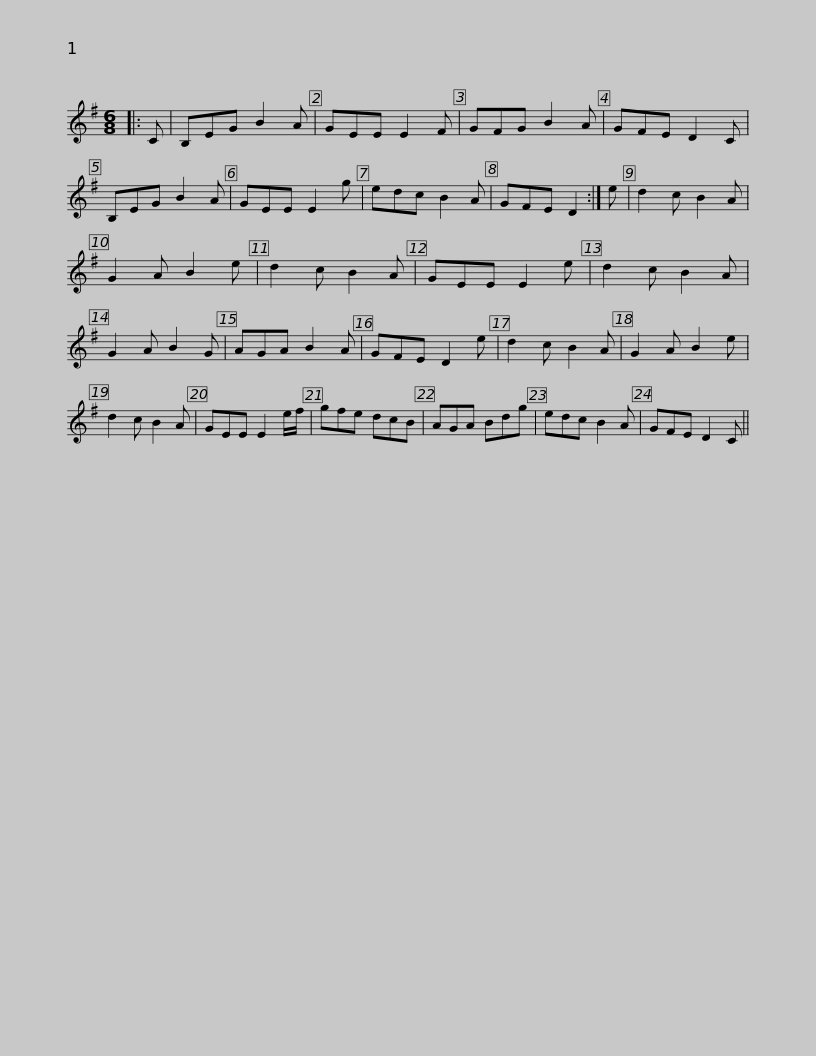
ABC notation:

X:1
L:1/8
M:6/8
I:linebreak $
K:G
V:1 treble
V:1
|: C | B,EG B2 A | GEE E2 F | GFG B2 A | GFE D2 C | %5
 B,EG B2 A | GEE E2 g | edc B2 A |$ GFE D2 :| e | %10
 d2 c B2 A | G2 A B2 e | d2 c B2 A | GEE E2 e | d2 c B2 A | %15
 G2 A B2 G | AGA B2 A |$ GFE D2 e | d2 c B2 A | G2 A B2 e | %20
 d2 c B2 A | GEE E2 e/f/ | gfe dcB | AGA Bdg | edc B2 A |$ %25
 GFE D2 C || %26
